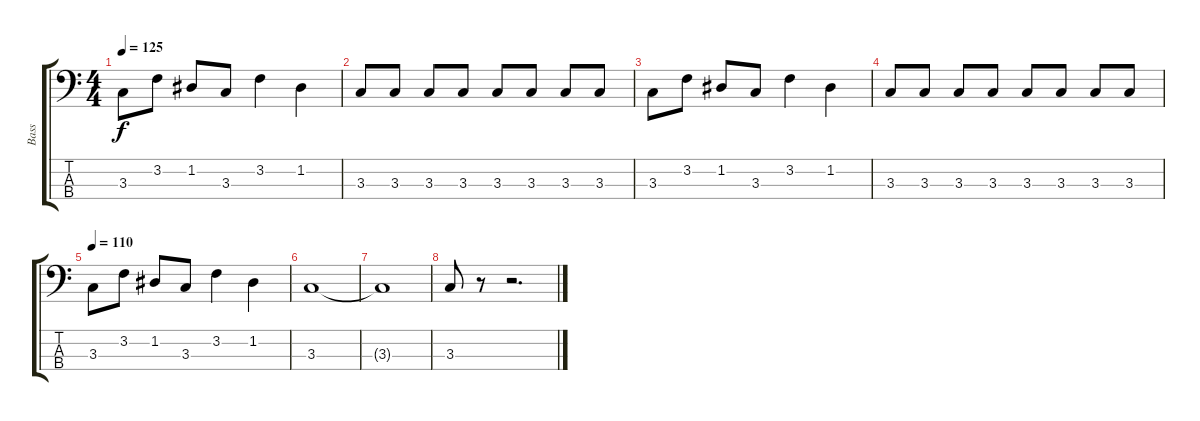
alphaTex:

\track ("Bass" "Bass") {instrument electricbassfinger}
\staff {score tabs}
\tuning (G2 D2 A1 E1) {hide}
\ts (4 4)
\tempo 125
\clef f4
\ks c
3.3.8{dy f} 3.2.8 1.2.8 3.3.8 3.2.4 1.2.4 |
3.3.8 3.3.8 3.3.8 3.3.8 3.3.8 3.3.8 3.3.8 3.3.8 |
3.3.8 3.2.8 1.2.8 3.3.8 3.2.4 1.2.4 |
3.3.8 3.3.8 3.3.8 3.3.8 3.3.8 3.3.8 3.3.8 3.3.8 |
\tempo 110
3.3.8 3.2.8 1.2.8 3.3.8 3.2.4 1.2.4 |
3.3.1 |
3.3{t}.1 |
3.3.8 r.8 r.2{d}
